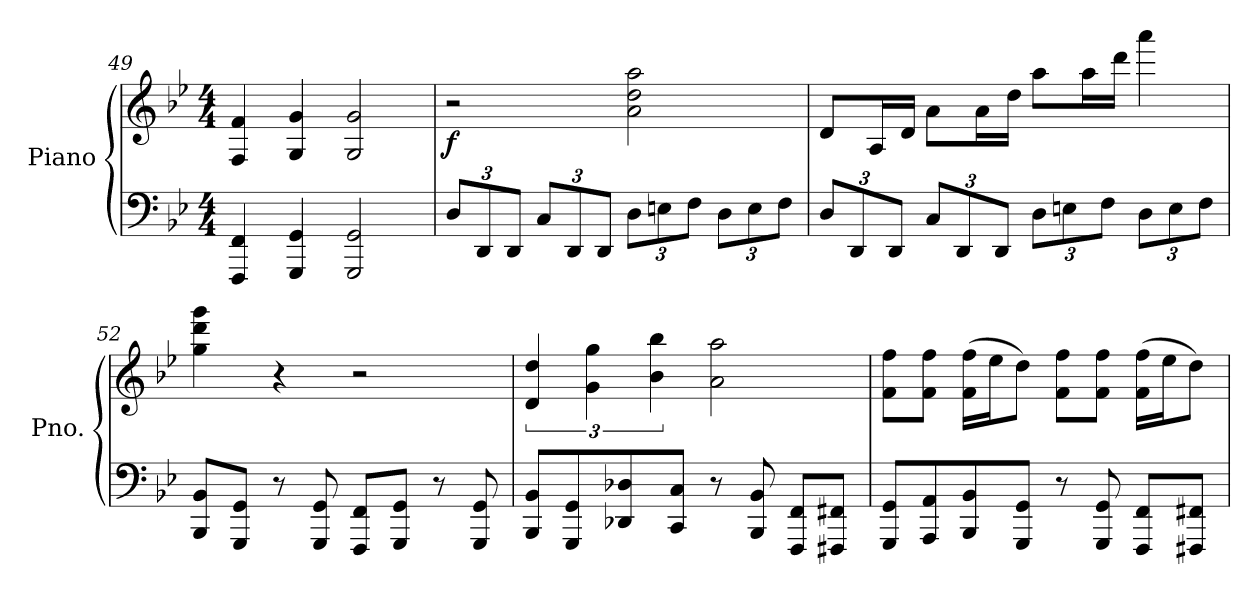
**kern	**kern	**dynam
*part1	*part1	*part1
*staff2	*staff1	*staff1/2
*I"Piano	*	*
*I'Pno.	*	*
*clefF4	*clefG2	*
*k[b-e-]	*k[b-e-]	*
*M4/4	*M4/4	*
=49	=49	=49
4FFF/ 4FF/	4F/ 4f/	.
4GGG/ 4GG/	4G/ 4g/	.
2GGG/ 2GG/	2G/ 2g/	.
=50	=50	=50
*Xbrackettup	*	*
!	!	!LO:DY:b
12D/L	2r	f
12DD/	.	.
12DD/J	.	.
12C/L	.	.
12DD/	.	.
12DD/J	.	.
12D\L	2a\ 2dd\ 2aa\	.
12En\	.	.
12F\J	.	.
12D\L	.	.
12E\	.	.
12F\J	.	.
!!LO:LB:g=z
=51	=51	=51
12D/L	8d/L	.
12DD/	.	.
.	16A/L	.
12DD/J	.	.
.	16d/JJ	.
12C/L	8a\L	.
12DD/	.	.
.	16a\L	.
12DD/J	.	.
.	16dd\JJ	.
12D\L	8aa\L	.
12En\	.	.
.	16aa\L	.
12F\J	.	.
.	16ddd\JJ	.
12D\L	4aaa\	.
12E\	.	.
12F\J	.	.
=52	=52	=52
8BBB-/ 8BB-/L	4gg\ 4ddd\ 4ggg\	.
8GGG/ 8GG/J	.	.
8r	4r	.
8GGG/ 8GG/	.	.
8FFF/ 8FF/L	2r	.
8GGG/ 8GG/J	.	.
8r	.	.
8GGG/ 8GG/	.	.
=53	=53	=53
8BBB-/ 8BB-/L	6d/ 6dd/	.
8GGG/ 8GG/	.	.
.	6g\ 6gg\	.
8DD-X/ 8D-X/	.	.
.	6b-\ 6bb-\	.
8CC/ 8C/J	.	.
8r	2a\ 2aa\	.
8BBB-/ 8BB-/	.	.
8FFF/ 8FF/L	.	.
8FFF#X/ 8FF#X/J	.	.
!!LO:LB:g=z
=54	=54	=54
8GGG/ 8GG/L	8f\ 8ff\L	.
8AAA/ 8AA/	8f\ 8ff\J	.
8BBB-/ 8BB-/	(16f\ 16ff\LL	.
.	16ee-\J	.
8GGG/ 8GG/J	8dd\J)	.
8r	8f\ 8ff\L	.
8GGG/ 8GG/	8f\ 8ff\J	.
8FFF/ 8FF/L	(16f\ 16ff\LL	.
.	16ee-\J	.
8FFF#X/ 8FF#X/J	8dd\J)	.
=	=	=
*-	*-	*-
